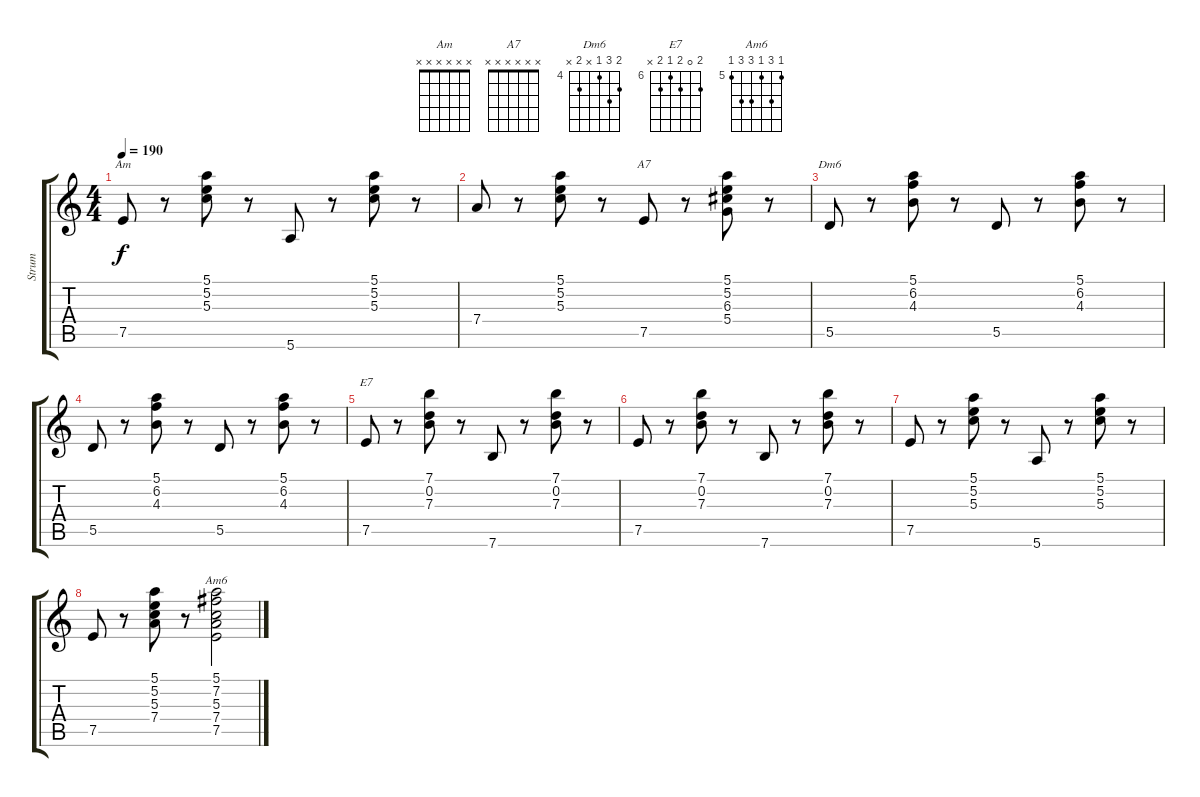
\track ("Strum" "Strum") {instrument acousticguitarnylon}
\staff {score tabs}
\tuning (E4 B3 G3 D3 A2 E2) {hide}
\chord ("Am" x x x x x x) {firstfret 0}
\chord ("A7" x x x x x x) {firstfret 0}
\chord ("Dm6" 5 6 4 x 5 x) {firstfret 4}
\chord ("E7" 7 0 7 6 7 x) {firstfret 6}
\chord ("Am6" 5 7 5 7 7 5) {firstfret 5}
\ts (4 4)
\tempo 190
\clef g2
\ks c
7.5.8{ch "Am" dy f} r.8 (5.1 5.2 5.3).8 r.8 5.6.8 r.8 (5.1 5.2 5.3).8 r.8 |
7.4.8 r.8 (5.1 5.2 5.3).8 r.8 7.5.8{ch "A7"} r.8 (5.1 5.2 6.3 5.4).8 r.8 |
5.5.8{ch "Dm6"} r.8 (5.1 6.2 4.3).8 r.8 5.5.8 r.8 (5.1 6.2 4.3).8 r.8 |
5.5.8 r.8 (5.1 6.2 4.3).8 r.8 5.5.8 r.8 (5.1 6.2 4.3).8 r.8 |
7.5.8{ch "E7"} r.8 (7.1 0.2 7.3).8 r.8 7.6.8 r.8 (7.1 0.2 7.3).8 r.8 |
7.5.8 r.8 (7.1 0.2 7.3).8 r.8 7.6.8 r.8 (7.1 0.2 7.3).8 r.8 |
7.5.8 r.8 (5.1 5.2 5.3).8 r.8 5.6.8 r.8 (5.1 5.2 5.3).8 r.8 |
7.5.8 r.8 (5.1 5.2 5.3 7.4).8 r.8 (5.1 7.2 5.3 7.4 7.5).2{ch "Am6"}
